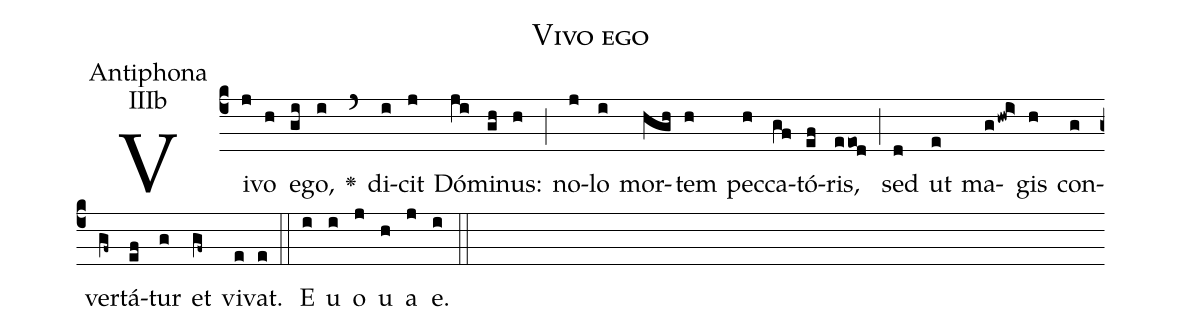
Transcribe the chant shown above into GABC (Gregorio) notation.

name:Vivo ego;
office-part:Antiphona;
mode:IIIb;
%%
(c4)Vi(j)vo(h) e(gi)go,(i) <v>\greheightstar</v>(`) di(i)cit(j) Dó(ji)mi(gh)nus:(h) (;) no(j)lo(i) mor(hgh)tem(h) pec(h)ca(gf)tó(ef)ris,(eeod) (;) sed(d) ut(e) ma(ghwi>)gis(h) con(g)ver(gf~)tá(ef)tur(g) et(gf~) vi(e)vat.(e) (::)
E(i) u(i) o(j) u(h) a(j) e.(i) (::)
